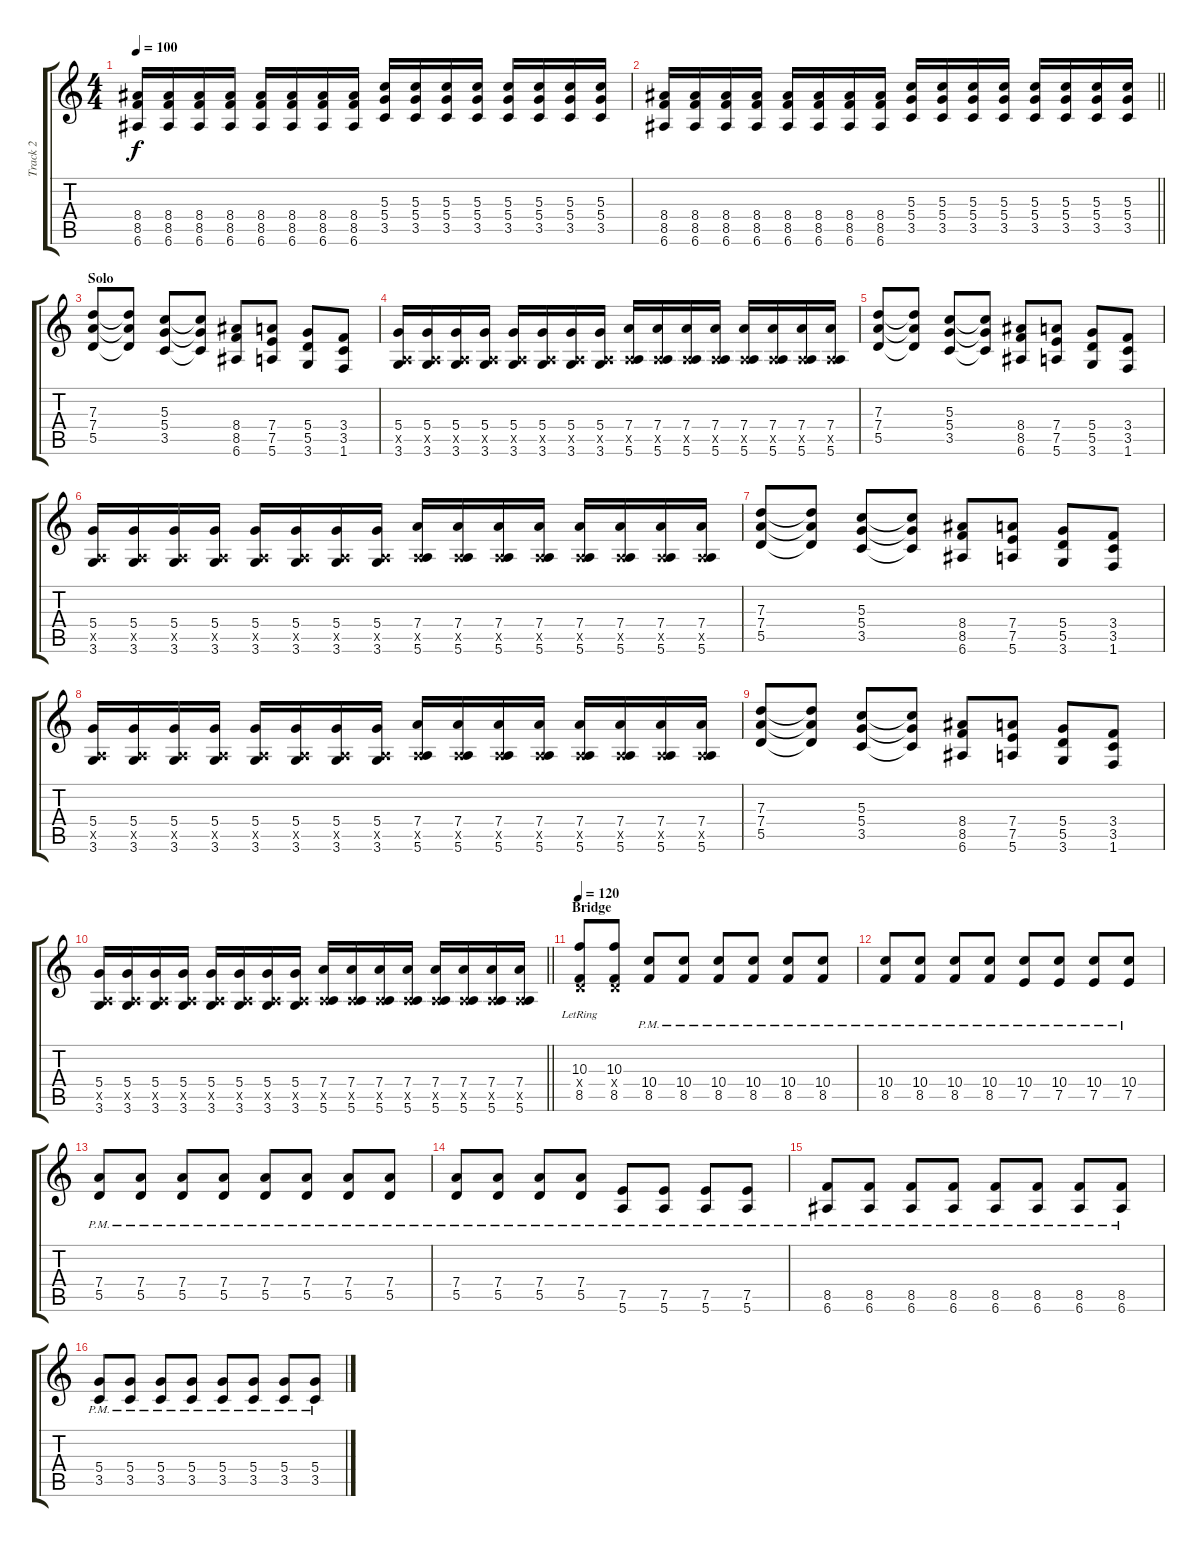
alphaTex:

\track ("Track 2" "Track 2") {instrument distortionguitar}
\staff {score tabs}
\tuning (E4 B3 G3 D3 A2 E2) {hide}
\ts (4 4)
\tempo 100
\clef g2
\ks c
(8.4 8.5 6.6).16{dy f} (8.4 8.5 6.6).16 (8.4 8.5 6.6).16 (8.4 8.5 6.6).16 (8.4 8.5 6.6).16 (8.4 8.5 6.6).16 (8.4 8.5 6.6).16 (8.4 8.5 6.6).16 (5.3 5.4 3.5).16 (5.3 5.4 3.5).16 (5.3 5.4 3.5).16 (5.3 5.4 3.5).16 (5.3 5.4 3.5).16 (5.3 5.4 3.5).16 (5.3 5.4 3.5).16 (5.3 5.4 3.5).16 |
\barLineRight lightlight
(8.4 8.5 6.6).16 (8.4 8.5 6.6).16 (8.4 8.5 6.6).16 (8.4 8.5 6.6).16 (8.4 8.5 6.6).16 (8.4 8.5 6.6).16 (8.4 8.5 6.6).16 (8.4 8.5 6.6).16 (5.3 5.4 3.5).16 (5.3 5.4 3.5).16 (5.3 5.4 3.5).16 (5.3 5.4 3.5).16 (5.3 5.4 3.5).16 (5.3 5.4 3.5).16 (5.3 5.4 3.5).16 (5.3 5.4 3.5).16 |
\section ("" "Solo")
(7.3 7.4 5.5).8 (7.3{t} 7.4{t} 5.5{t}).8 (5.3 5.4 3.5).8 (5.3{t} 5.4{t} 3.5{t}).8 (8.4 8.5 6.6).8 (7.4 7.5 5.6).8 (5.4 5.5 3.6).8 (3.4 3.5 1.6).8 |
(5.4 0.5{x} 3.6).16 (5.4 0.5{x} 3.6).16 (5.4 0.5{x} 3.6).16 (5.4 0.5{x} 3.6).16 (5.4 0.5{x} 3.6).16 (5.4 0.5{x} 3.6).16 (5.4 0.5{x} 3.6).16 (5.4 0.5{x} 3.6).16 (7.4 0.5{x} 5.6).16 (7.4 0.5{x} 5.6).16 (7.4 0.5{x} 5.6).16 (7.4 0.5{x} 5.6).16 (7.4 0.5{x} 5.6).16 (7.4 0.5{x} 5.6).16 (7.4 0.5{x} 5.6).16 (7.4 0.5{x} 5.6).16 |
(7.3 7.4 5.5).8 (7.3{t} 7.4{t} 5.5{t}).8 (5.3 5.4 3.5).8 (5.3{t} 5.4{t} 3.5{t}).8 (8.4 8.5 6.6).8 (7.4 7.5 5.6).8 (5.4 5.5 3.6).8 (3.4 3.5 1.6).8 |
(5.4 0.5{x} 3.6).16 (5.4 0.5{x} 3.6).16 (5.4 0.5{x} 3.6).16 (5.4 0.5{x} 3.6).16 (5.4 0.5{x} 3.6).16 (5.4 0.5{x} 3.6).16 (5.4 0.5{x} 3.6).16 (5.4 0.5{x} 3.6).16 (7.4 0.5{x} 5.6).16 (7.4 0.5{x} 5.6).16 (7.4 0.5{x} 5.6).16 (7.4 0.5{x} 5.6).16 (7.4 0.5{x} 5.6).16 (7.4 0.5{x} 5.6).16 (7.4 0.5{x} 5.6).16 (7.4 0.5{x} 5.6).16 |
(7.3 7.4 5.5).8 (7.3{t} 7.4{t} 5.5{t}).8 (5.3 5.4 3.5).8 (5.3{t} 5.4{t} 3.5{t}).8 (8.4 8.5 6.6).8 (7.4 7.5 5.6).8 (5.4 5.5 3.6).8 (3.4 3.5 1.6).8 |
(5.4 0.5{x} 3.6).16 (5.4 0.5{x} 3.6).16 (5.4 0.5{x} 3.6).16 (5.4 0.5{x} 3.6).16 (5.4 0.5{x} 3.6).16 (5.4 0.5{x} 3.6).16 (5.4 0.5{x} 3.6).16 (5.4 0.5{x} 3.6).16 (7.4 0.5{x} 5.6).16 (7.4 0.5{x} 5.6).16 (7.4 0.5{x} 5.6).16 (7.4 0.5{x} 5.6).16 (7.4 0.5{x} 5.6).16 (7.4 0.5{x} 5.6).16 (7.4 0.5{x} 5.6).16 (7.4 0.5{x} 5.6).16 |
(7.3 7.4 5.5).8 (7.3{t} 7.4{t} 5.5{t}).8 (5.3 5.4 3.5).8 (5.3{t} 5.4{t} 3.5{t}).8 (8.4 8.5 6.6).8 (7.4 7.5 5.6).8 (5.4 5.5 3.6).8 (3.4 3.5 1.6).8 |
\barLineRight lightlight
(5.4 0.5{x} 3.6).16 (5.4 0.5{x} 3.6).16 (5.4 0.5{x} 3.6).16 (5.4 0.5{x} 3.6).16 (5.4 0.5{x} 3.6).16 (5.4 0.5{x} 3.6).16 (5.4 0.5{x} 3.6).16 (5.4 0.5{x} 3.6).16 (7.4 0.5{x} 5.6).16 (7.4 0.5{x} 5.6).16 (7.4 0.5{x} 5.6).16 (7.4 0.5{x} 5.6).16 (7.4 0.5{x} 5.6).16 (7.4 0.5{x} 5.6).16 (7.4 0.5{x} 5.6).16 (7.4 0.5{x} 5.6).16 |
\section ("" "Bridge")
\tempo 120
(10.3 0.4{x} 8.5{lr}).8 (10.3 0.4{x} 8.5).8 (10.4{pm} 8.5{pm}).8 (10.4{pm} 8.5{pm}).8 (10.4{pm} 8.5{pm}).8 (10.4{pm} 8.5{pm}).8 (10.4{pm} 8.5{pm}).8 (10.4{pm} 8.5{pm}).8 |
(10.4{pm} 8.5{pm}).8 (10.4{pm} 8.5{pm}).8 (10.4{pm} 8.5{pm}).8 (10.4{pm} 8.5{pm}).8 (10.4{pm} 7.5{pm}).8 (10.4{pm} 7.5{pm}).8 (10.4{pm} 7.5{pm}).8 (10.4{pm} 7.5{pm}).8 |
(7.4{pm} 5.5{pm}).8 (7.4{pm} 5.5{pm}).8 (7.4{pm} 5.5{pm}).8 (7.4{pm} 5.5{pm}).8 (7.4{pm} 5.5{pm}).8 (7.4{pm} 5.5{pm}).8 (7.4{pm} 5.5{pm}).8 (7.4{pm} 5.5{pm}).8 |
(7.4{pm} 5.5{pm}).8 (7.4{pm} 5.5{pm}).8 (7.4{pm} 5.5{pm}).8 (7.4{pm} 5.5{pm}).8 (7.5{pm} 5.6{pm}).8 (7.5{pm} 5.6{pm}).8 (7.5{pm} 5.6{pm}).8 (7.5{pm} 5.6{pm}).8 |
(8.5{pm} 6.6{pm}).8 (8.5{pm} 6.6{pm}).8 (8.5{pm} 6.6{pm}).8 (8.5{pm} 6.6{pm}).8 (8.5{pm} 6.6{pm}).8 (8.5{pm} 6.6{pm}).8 (8.5{pm} 6.6{pm}).8 (8.5{pm} 6.6{pm}).8 |
(5.4{pm} 3.5{pm}).8 (5.4{pm} 3.5{pm}).8 (5.4{pm} 3.5{pm}).8 (5.4{pm} 3.5{pm}).8 (5.4{pm} 3.5{pm}).8 (5.4{pm} 3.5{pm}).8 (5.4{pm} 3.5{pm}).8 (5.4{pm} 3.5{pm}).8
